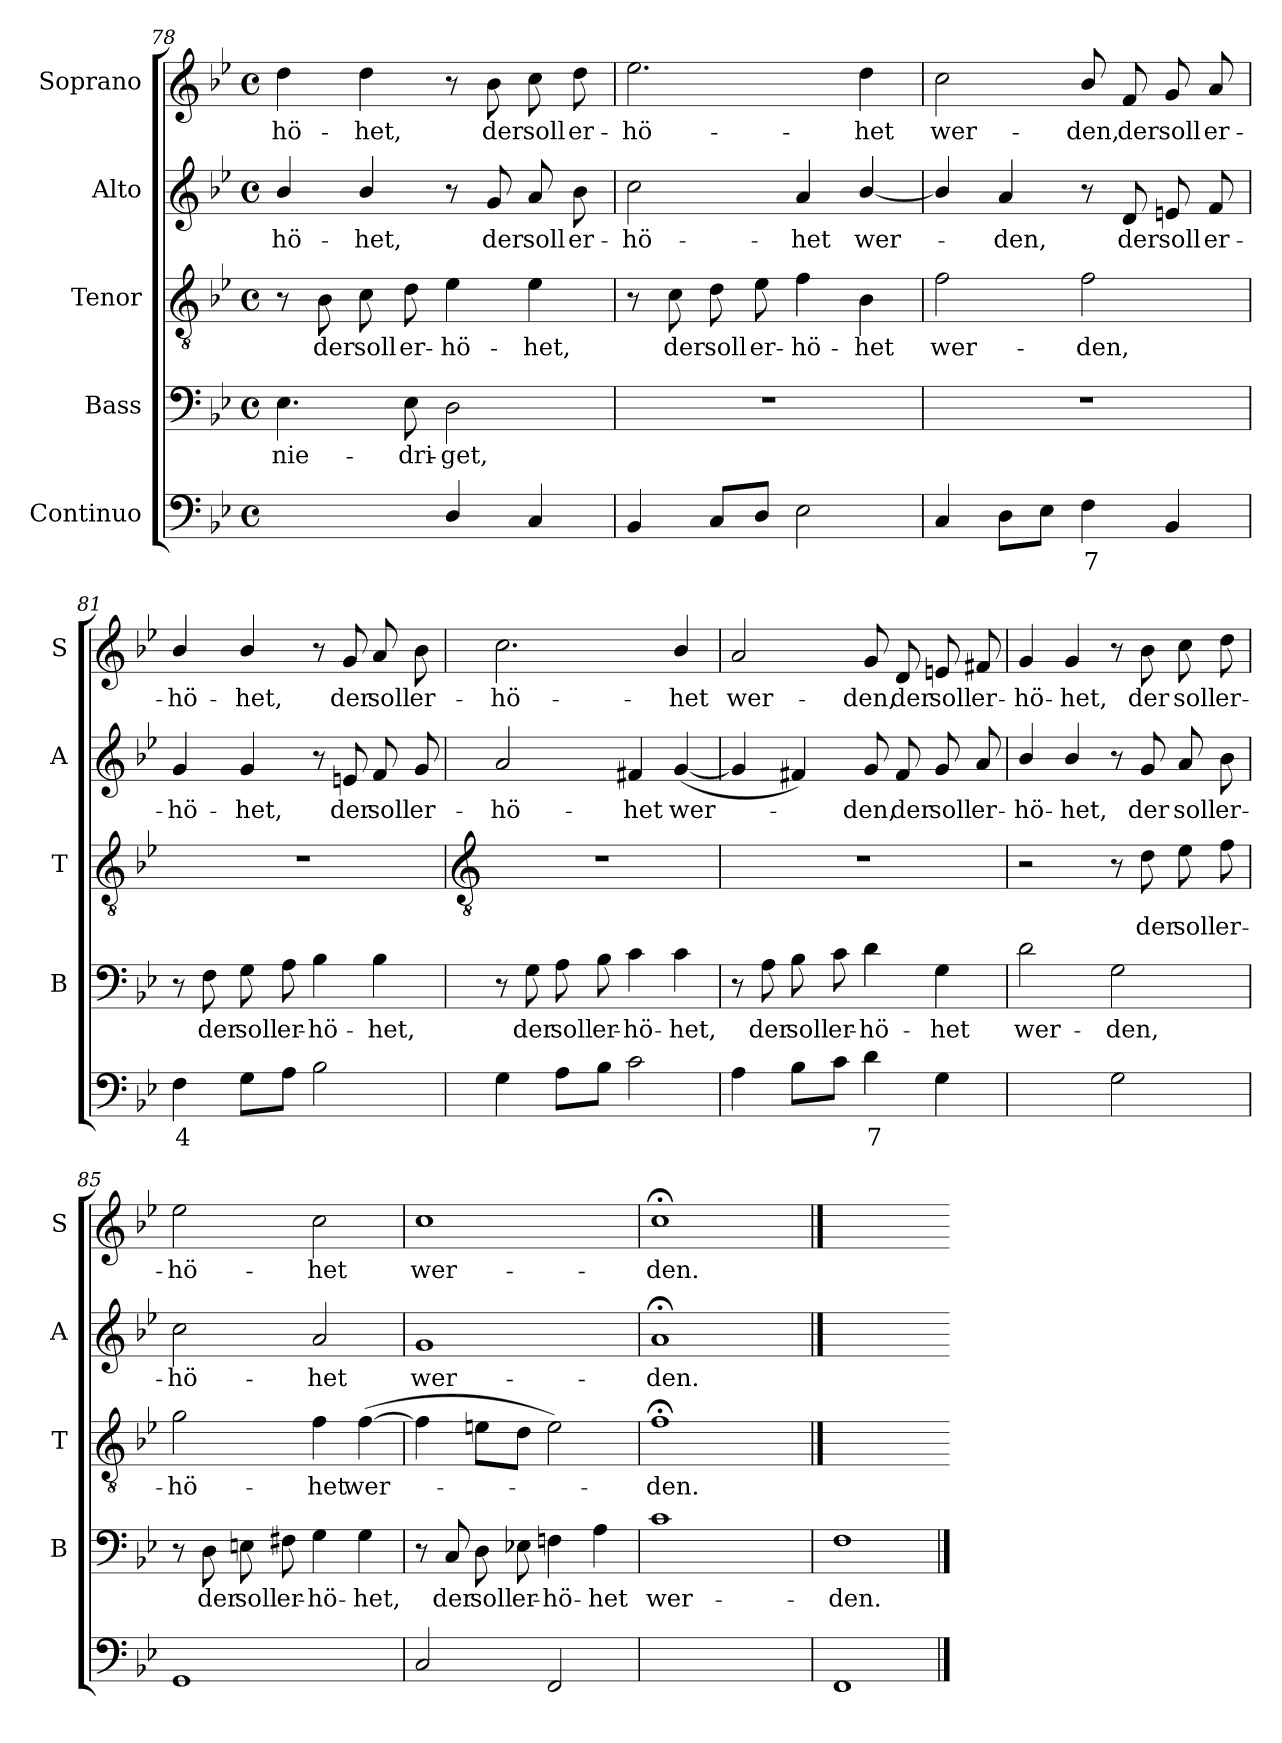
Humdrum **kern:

**kern	**text	**kern	**text	**kern	**text	**kern	**text	**kern	**text
*part5	*part5	*part4	*part4	*part3	*part3	*part2	*part2	*part1	*part1
*staff5	*staff5	*staff4	*staff4	*staff3	*staff3	*staff2	*staff2	*staff1	*staff1
*I"Continuo	*	*I"Bass	*	*I"Tenor	*	*I"Alto	*	*I"Soprano	*
*	*	*I'B	*	*I'T	*	*I'A	*	*I'S	*
!!LO:LB:g=z
*clefF4	*	*clefF4	*	*clefGv2	*	*clefG2	*	*clefG2	*
*k[b-e-]	*	*k[b-e-]	*	*k[b-e-]	*	*k[b-e-]	*	*k[b-e-]	*
*B-:	*	*B-:	*	*B-:	*	*B-:	*	*B-:	*
*M4/4	*	*M4/4	*	*M4/4	*	*M4/4	*	*M4/4	*
*met(c)	*	*met(c)	*	*met(c)	*	*met(c)	*	*met(c)	*
=78	=78	=78	=78	=78	=78	=78	=78	=78	=78
!	!LO:LY:b	!	!LO:LY:b	!	!	!	!LO:LY:b	!	!LO:LY:b
[4E-yy	7	4.E-	-nie-	8r	.	4b-/	-hö-	4dd	-hö-
!	!	!	!	!	!LO:LY:b	!	!	!	!
.	.	.	.	8B-	der	.	.	.	.
!	!LO:LY:b	!	!	!	!LO:LY:b	!	!LO:LY:b	!	!LO:LY:b
4E-yy]	6	.	.	8c	soll	4b-/	-het,	4dd	-het,
!	!	!	!LO:LY:b	!	!LO:LY:b	!	!	!	!
.	.	8E-	-dri-	8d	er-	.	.	.	.
!	!	!	!LO:LY:b	!	!LO:LY:b	!	!	!	!
4D/	.	2D	-get,	4e-	-hö-	8r	.	8r	.
!	!	!	!	!	!	!	!LO:LY:b	!	!LO:LY:b
.	.	.	.	.	.	8g	der	8b-	der
!	!	!	!	!	!LO:LY:b	!	!LO:LY:b	!	!LO:LY:b
4C/	.	.	.	4e-	-het,	8a	soll	8cc	soll
!	!	!	!	!	!	!	!LO:LY:b	!	!LO:LY:b
.	.	.	.	.	.	8b-	er-	8dd	er-
!!LO:LB:g=z
=79	=79	=79	=79	=79	=79	=79	=79	=79	=79
!	!	!	!	!	!	!	!LO:LY:b	!	!LO:LY:b
4BB-	.	1r	.	8r	.	2cc	-hö-	2.ee-	-hö-
!	!	!	!	!	!LO:LY:b	!	!	!	!
.	.	.	.	8c	der	.	.	.	.
!	!	!	!	!	!LO:LY:b	!	!	!	!
8CL	.	.	.	8d	soll	.	.	.	.
!	!	!	!	!	!LO:LY:b	!	!	!	!
8DJ	.	.	.	8e-	er-	.	.	.	.
!	!	!	!	!	!LO:LY:b	!	!LO:LY:b	!	!
2E-	.	.	.	4f	-hö-	4a	-het	.	.
!	!	!	!	!	!LO:LY:b	!	!LO:LY:b	!	!LO:LY:b
.	.	.	.	4B-	-het	[4b-/	wer-	4dd	-het
=80	=80	=80	=80	=80	=80	=80	=80	=80	=80
!	!	!	!	!	!LO:LY:b	!	!	!	!LO:LY:b
4C	.	1r	.	2f	wer-	4b-/]	.	2cc	wer-
!	!	!	!	!	!	!	!LO:LY:b	!	!
8DL	.	.	.	.	.	4a/	den,	.	.
8E-J	.	.	.	.	.	.	.	.	.
!	!LO:LY:b	!	!	!	!LO:LY:b	!	!	!	!LO:LY:b
4F	7	.	.	2f	-den,	8r	.	8b-/	-den,
!	!	!	!	!	!	!	!LO:LY:b	!	!LO:LY:b
.	.	.	.	.	.	8d	der	8f	der
!	!	!	!	!	!	!	!LO:LY:b	!	!LO:LY:b
4BB-	.	.	.	.	.	8en	soll	8g	soll
!	!	!	!	!	!	!	!LO:LY:b	!	!LO:LY:b
.	.	.	.	.	.	8f	er-	8a	er-
=81	=81	=81	=81	=81	=81	=81	=81	=81	=81
!	!LO:LY:b	!	!	!	!	!	!LO:LY:b	!	!LO:LY:b
4F	4	8r	.	1r	.	4g	-hö-	4b-/	-hö-
!	!	!	!LO:LY:b	!	!	!	!	!	!
.	.	8F	der	.	.	.	.	.	.
!	!	!	!LO:LY:b	!	!	!	!LO:LY:b	!	!LO:LY:b
8GL	.	8G	soll	.	.	4g	-het,	4b-/	-het,
!	!	!	!LO:LY:b	!	!	!	!	!	!
8AJ	.	8A	er-	.	.	.	.	.	.
!	!	!	!LO:LY:b	!	!	!	!	!	!
2B-	.	4B-	-hö-	.	.	8r	.	8r	.
!	!	!	!	!	!	!	!LO:LY:b	!	!LO:LY:b
.	.	.	.	.	.	8en	der	8g	der
!	!	!	!LO:LY:b	!	!	!	!LO:LY:b	!	!LO:LY:b
.	.	4B-	-het,	.	.	8f	soll	8a	soll
!	!	!	!	!	!	!	!LO:LY:b	!	!LO:LY:b
.	.	.	.	.	.	8g	er-	8b-	er-
!!LO:LB:g=z
=82	=82	=82	=82	=82	=82	=82	=82	=82	=82
*	*	*	*	*clefGv2	*	*	*	*	*
!	!	!	!	!	!	!	!LO:LY:b	!	!LO:LY:b
4G	.	8r	.	1r	.	2a	-hö-	2.cc	-hö-
!	!	!	!LO:LY:b	!	!	!	!	!	!
.	.	8G	der	.	.	.	.	.	.
!	!	!	!LO:LY:b	!	!	!	!	!	!
8AL	.	8A	soll	.	.	.	.	.	.
!	!	!	!LO:LY:b	!	!	!	!	!	!
8B-J	.	8B-	er-	.	.	.	.	.	.
!	!	!	!LO:LY:b	!	!	!	!LO:LY:b	!	!
2c	.	4c	-hö-	.	.	4f#X	-het	.	.
!	!	!	!LO:LY:b	!	!	!	!LO:LY:b	!	!LO:LY:b
.	.	4c	-het,	.	.	(<[4g	wer-	4b-/	-het
!!LO:LB:g=z
=83	=83	=83	=83	=83	=83	=83	=83	=83	=83
!	!	!	!	!	!	!	!	!	!LO:LY:b
4A	.	8r	.	1r	.	4g]	.	2a/	wer-
!	!	!	!LO:LY:b	!	!	!	!	!	!
.	.	8A	der	.	.	.	.	.	.
!	!	!	!LO:LY:b	!	!	!	!	!	!
8B-L	.	8B-	soll	.	.	4f#X)	.	.	.
!	!	!	!LO:LY:b	!	!	!	!	!	!
8cJ	.	8c	er-	.	.	.	.	.	.
!	!LO:LY:b	!	!LO:LY:b	!	!	!	!LO:LY:b	!	!LO:LY:b
4d	7	4d	-hö-	.	.	8g	den,	8g	-den,
!	!	!	!	!	!	!	!LO:LY:b	!	!LO:LY:b
.	.	.	.	.	.	8f#	der	8d	der
!	!	!	!LO:LY:b	!	!	!	!LO:LY:b	!	!LO:LY:b
4G	.	4G	-het	.	.	8g	soll	8en	soll
!	!	!	!	!	!	!	!LO:LY:b	!	!LO:LY:b
.	.	.	.	.	.	8a	er-	8f#X	er-
=84	=84	=84	=84	=84	=84	=84	=84	=84	=84
!	!LO:LY:b	!	!LO:LY:b	!	!	!	!LO:LY:b	!	!LO:LY:b
[4dyy	4	2d	wer-	2r	.	4b-/	-hö-	4g	-hö-
!	!	!	!	!	!	!	!LO:LY:b	!	!LO:LY:b
4dyy]	.	.	.	.	.	4b-/	-het,	4g	-het,
!	!	!	!LO:LY:b	!	!	!	!	!	!
2G	.	2G	-den,	8r	.	8r	.	8r	.
!	!	!	!	!	!LO:LY:b	!	!LO:LY:b	!	!LO:LY:b
.	.	.	.	8d	der	8g	der	8b-	der
!	!	!	!	!	!LO:LY:b	!	!LO:LY:b	!	!LO:LY:b
.	.	.	.	8e-	soll	8a	soll	8cc	soll
!	!	!	!	!	!LO:LY:b	!	!LO:LY:b	!	!LO:LY:b
.	.	.	.	8f	er-	8b-	er-	8dd	er-
=85	=85	=85	=85	=85	=85	=85	=85	=85	=85
!	!	!	!	!	!LO:LY:b	!	!LO:LY:b	!	!LO:LY:b
1GG	.	8r	.	2g	-hö-	2cc	-hö-	2ee-	-hö-
!	!	!	!LO:LY:b	!	!	!	!	!	!
.	.	8D	der	.	.	.	.	.	.
!	!	!	!LO:LY:b	!	!	!	!	!	!
.	.	8En	soll	.	.	.	.	.	.
!	!	!	!LO:LY:b	!	!	!	!	!	!
.	.	8F#X	er-	.	.	.	.	.	.
!	!	!	!LO:LY:b	!	!LO:LY:b	!	!LO:LY:b	!	!LO:LY:b
.	.	4G	-hö-	4f	-het	2a/	-het	2cc	-het
!	!	!	!LO:LY:b	!	!LO:LY:b	!	!	!	!
.	.	4G	-het,	(>[4f	wer-	.	.	.	.
=86	=86	=86	=86	=86	=86	=86	=86	=86	=86
!	!	!	!	!	!	!	!LO:LY:b	!	!LO:LY:b
2C/	.	8r	.	4f]	.	1g	wer-	1cc	wer-
!	!	!	!LO:LY:b	!	!	!	!	!	!
.	.	8C	der	.	.	.	.	.	.
!	!	!	!LO:LY:b	!	!	!	!	!	!
.	.	8D	soll	8enL	.	.	.	.	.
!	!	!	!LO:LY:b	!	!	!	!	!	!
.	.	8E-X	er-	8dJ	.	.	.	.	.
!	!	!	!LO:LY:b	!	!	!	!	!	!
2FF	.	4Fn	-hö-	2e)	.	.	.	.	.
!	!	!	!LO:LY:b	!	!	!	!	!	!
.	.	4A	-het	.	.	.	.	.	.
=87	=87	=87	=87	=87	=87	=87	=87	=87	=87
!	!	!	!LO:LY:b	!	!LO:LY:b	!	!LO:LY:b	!	!LO:LY:b
[4Cyy	.	1c	wer-	1f;<	den.	1a;<	-den.	1cc;<	-den.
!	!LO:LY:b	!	!	!	!	!	!	!	!
2Cyy_	4	.	.	.	.	.	.	.	.
4Cyy]	.	.	.	.	.	.	.	.	.
=	==	=	==	==	==	==	==	==	==
!	!	!	!LO:LY:b	!	!	!	!	!	!
1FF	.	1F	-den.	1ryy	.	1ryy	.	1ryy	.
==	=	==	=	=	=	=	=	=	=
*-	*-	*-	*-	*-	*-	*-	*-	*-	*-
